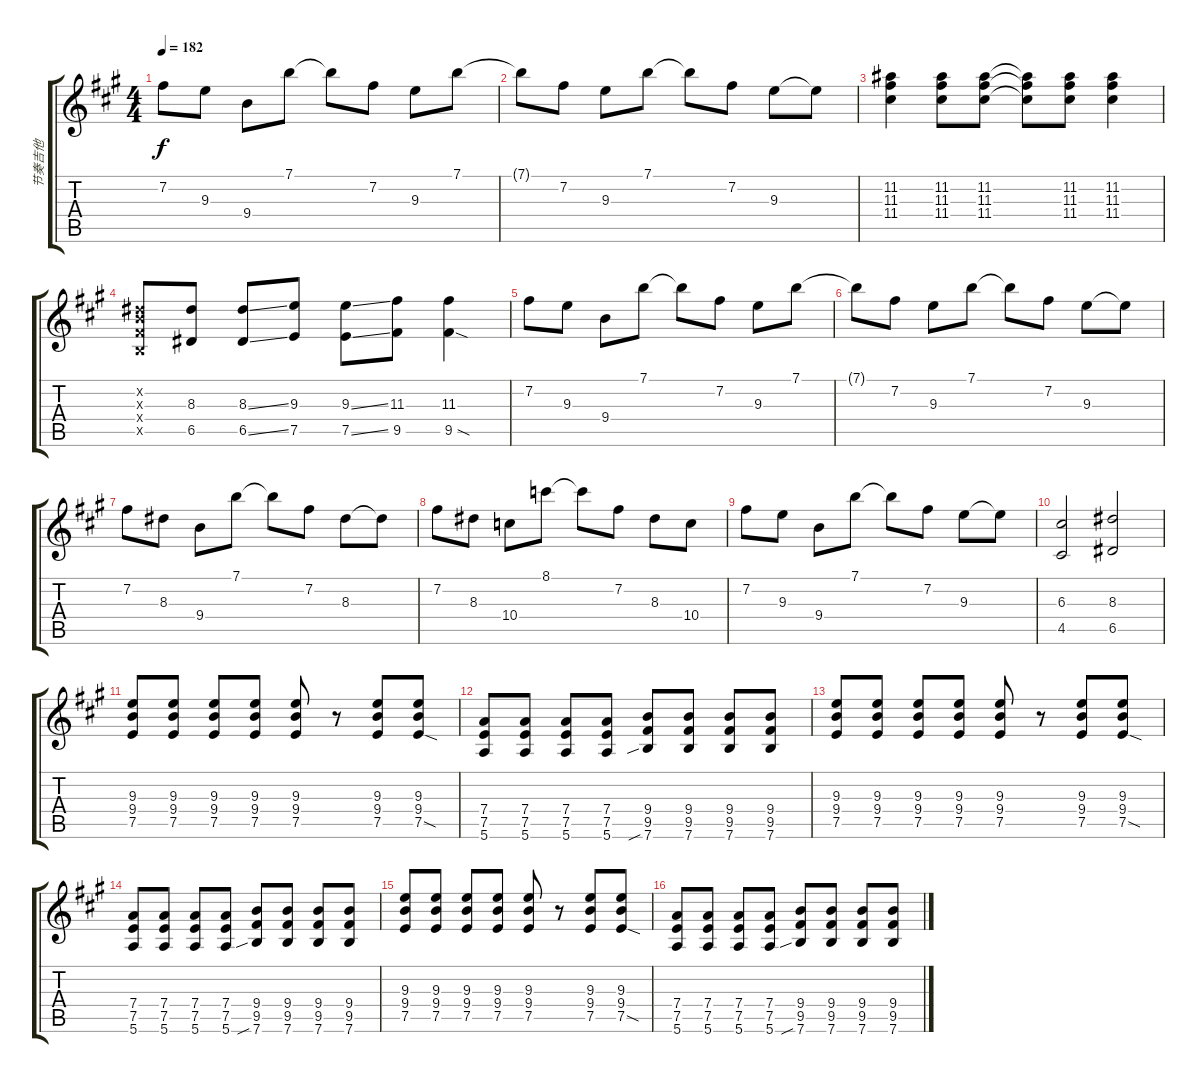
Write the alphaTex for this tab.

\track ("节奏吉他" "节奏吉他") {instrument distortionguitar}
\staff {score tabs}
\tuning (E4 B3 G3 D3 A2 E2) {hide}
\ts (4 4)
\tempo 182
\clef g2
\ks a
7.2.8{dy f} 9.3.8 9.4.8 7.1.8 7.1{t}.8 7.2.8 9.3.8 7.1.8 |
7.1{t}.8 7.2.8 9.3.8 7.1.8 7.1{t}.8 7.2.8 9.3.8 9.3{t}.8 |
(11.2 11.3 11.4).4 (11.2 11.3 11.4).8 (11.2 11.3 11.4).8 (11.2{t} 11.3{t} 11.4{t}).8 (11.2 11.3 11.4).8 (11.2 11.3 11.4).4 |
(4.2{x} 4.3{x} 4.4{x} 2.5{x}).8 (8.3 6.5).8 (8.3{ss} 6.5{ss}).8 (9.3 7.5).8 (9.3{ss} 7.5{ss}).8 (11.3 9.5).8 (11.3 9.5{sod}).4 |
7.2.8 9.3.8 9.4.8 7.1.8 7.1{t}.8 7.2.8 9.3.8 7.1.8 |
7.1{t}.8 7.2.8 9.3.8 7.1.8 7.1{t}.8 7.2.8 9.3.8 9.3{t}.8 |
7.2.8 8.3.8 9.4.8 7.1.8 7.1{t}.8 7.2.8 8.3.8 8.3{t}.8 |
7.2.8 8.3.8 10.4.8 8.1.8 8.1{t}.8 7.2.8 8.3.8 10.4.8 |
7.2.8 9.3.8 9.4.8 7.1.8 7.1{t}.8 7.2.8 9.3.8 9.3{t}.8 |
(6.3 4.5).2 (8.3 6.5).2 |
(9.3 9.4 7.5).8 (9.3 9.4 7.5).8 (9.3 9.4 7.5).8 (9.3 9.4 7.5).8 (9.3 9.4 7.5).8 r.8 (9.3 9.4 7.5).8 (9.3 9.4 7.5{sod}).8 |
(7.4 7.5 5.6).8 (7.4 7.5 5.6).8 (7.4 7.5 5.6).8 (7.4 7.5 5.6).8 (9.4 9.5 7.6{sib}).8 (9.4 9.5 7.6).8 (9.4 9.5 7.6).8 (9.4 9.5 7.6).8 |
(9.3 9.4 7.5).8 (9.3 9.4 7.5).8 (9.3 9.4 7.5).8 (9.3 9.4 7.5).8 (9.3 9.4 7.5).8 r.8 (9.3 9.4 7.5).8 (9.3 9.4 7.5{sod}).8 |
(7.4 7.5 5.6).8 (7.4 7.5 5.6).8 (7.4 7.5 5.6).8 (7.4 7.5 5.6).8 (9.4 9.5 7.6{sib}).8 (9.4 9.5 7.6).8 (9.4 9.5 7.6).8 (9.4 9.5 7.6).8 |
(9.3 9.4 7.5).8 (9.3 9.4 7.5).8 (9.3 9.4 7.5).8 (9.3 9.4 7.5).8 (9.3 9.4 7.5).8 r.8 (9.3 9.4 7.5).8 (9.3 9.4 7.5{sod}).8 |
(7.4 7.5 5.6).8 (7.4 7.5 5.6).8 (7.4 7.5 5.6).8 (7.4 7.5 5.6).8 (9.4 9.5 7.6{sib}).8 (9.4 9.5 7.6).8 (9.4 9.5 7.6).8 (9.4 9.5 7.6).8
